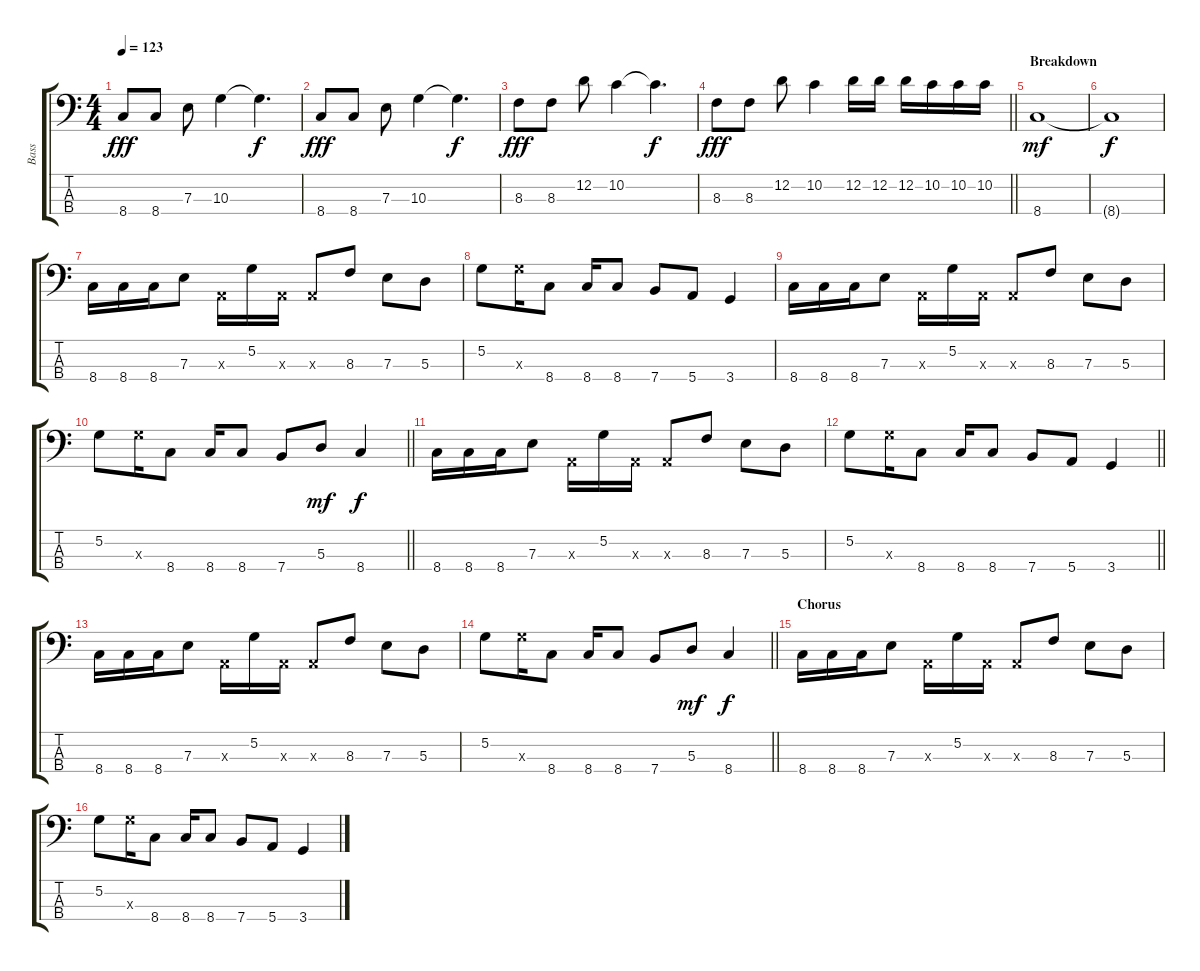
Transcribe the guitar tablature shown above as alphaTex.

\track ("Bass" "Bass") {instrument electricbasspick}
\staff {score tabs}
\tuning (G2 D2 A1 E1) {hide}
\ts (4 4)
\tempo 123
\clef f4
\ks c
8.4.8{dy fff} 8.4.8 7.3.8 10.3.4 10.3{t}.4{d dy f} |
8.4.8{dy fff} 8.4.8 7.3.8 10.3.4 10.3{t}.4{d dy f} |
8.3.8{dy fff} 8.3.8 12.2.8 10.2.4 10.2{t}.4{d dy f} |
\barLineRight lightlight
8.3.8{dy fff} 8.3.8 12.2.8 10.2.4 12.2.16 12.2.16 12.2.16 10.2.16 10.2.16 10.2.16 |
\section ("" "Breakdown")
8.4.1{dy mf} |
8.4{t}.1{dy f} |
8.4.16 8.4.16 8.4.16 7.3.8 0.3{x}.16 5.2.16 0.3{x}.16 0.3{x}.8 8.3.8 7.3.8 5.3.8 |
5.2.8 10.3{x}.16 8.4.8 8.4.16 8.4.8 7.4.8 5.4.8 3.4.4 |
8.4.16 8.4.16 8.4.16 7.3.8 0.3{x}.16 5.2.16 0.3{x}.16 0.3{x}.8 8.3.8 7.3.8 5.3.8 |
\barLineRight lightlight
5.2.8 10.3{x}.16 8.4.8 8.4.16 8.4.8 7.4.8 5.3.8{dy mf} 8.4.4{dy f} |
8.4.16 8.4.16 8.4.16 7.3.8 0.3{x}.16 5.2.16 0.3{x}.16 0.3{x}.8 8.3.8 7.3.8 5.3.8 |
\barLineRight lightlight
5.2.8 10.3{x}.16 8.4.8 8.4.16 8.4.8 7.4.8 5.4.8 3.4.4 |
8.4.16 8.4.16 8.4.16 7.3.8 0.3{x}.16 5.2.16 0.3{x}.16 0.3{x}.8 8.3.8 7.3.8 5.3.8 |
\barLineRight lightlight
5.2.8 10.3{x}.16 8.4.8 8.4.16 8.4.8 7.4.8 5.3.8{dy mf} 8.4.4{dy f} |
\section ("" "Chorus")
8.4.16 8.4.16 8.4.16 7.3.8 0.3{x}.16 5.2.16 0.3{x}.16 0.3{x}.8 8.3.8 7.3.8 5.3.8 |
5.2.8 10.3{x}.16 8.4.8 8.4.16 8.4.8 7.4.8 5.4.8 3.4.4
